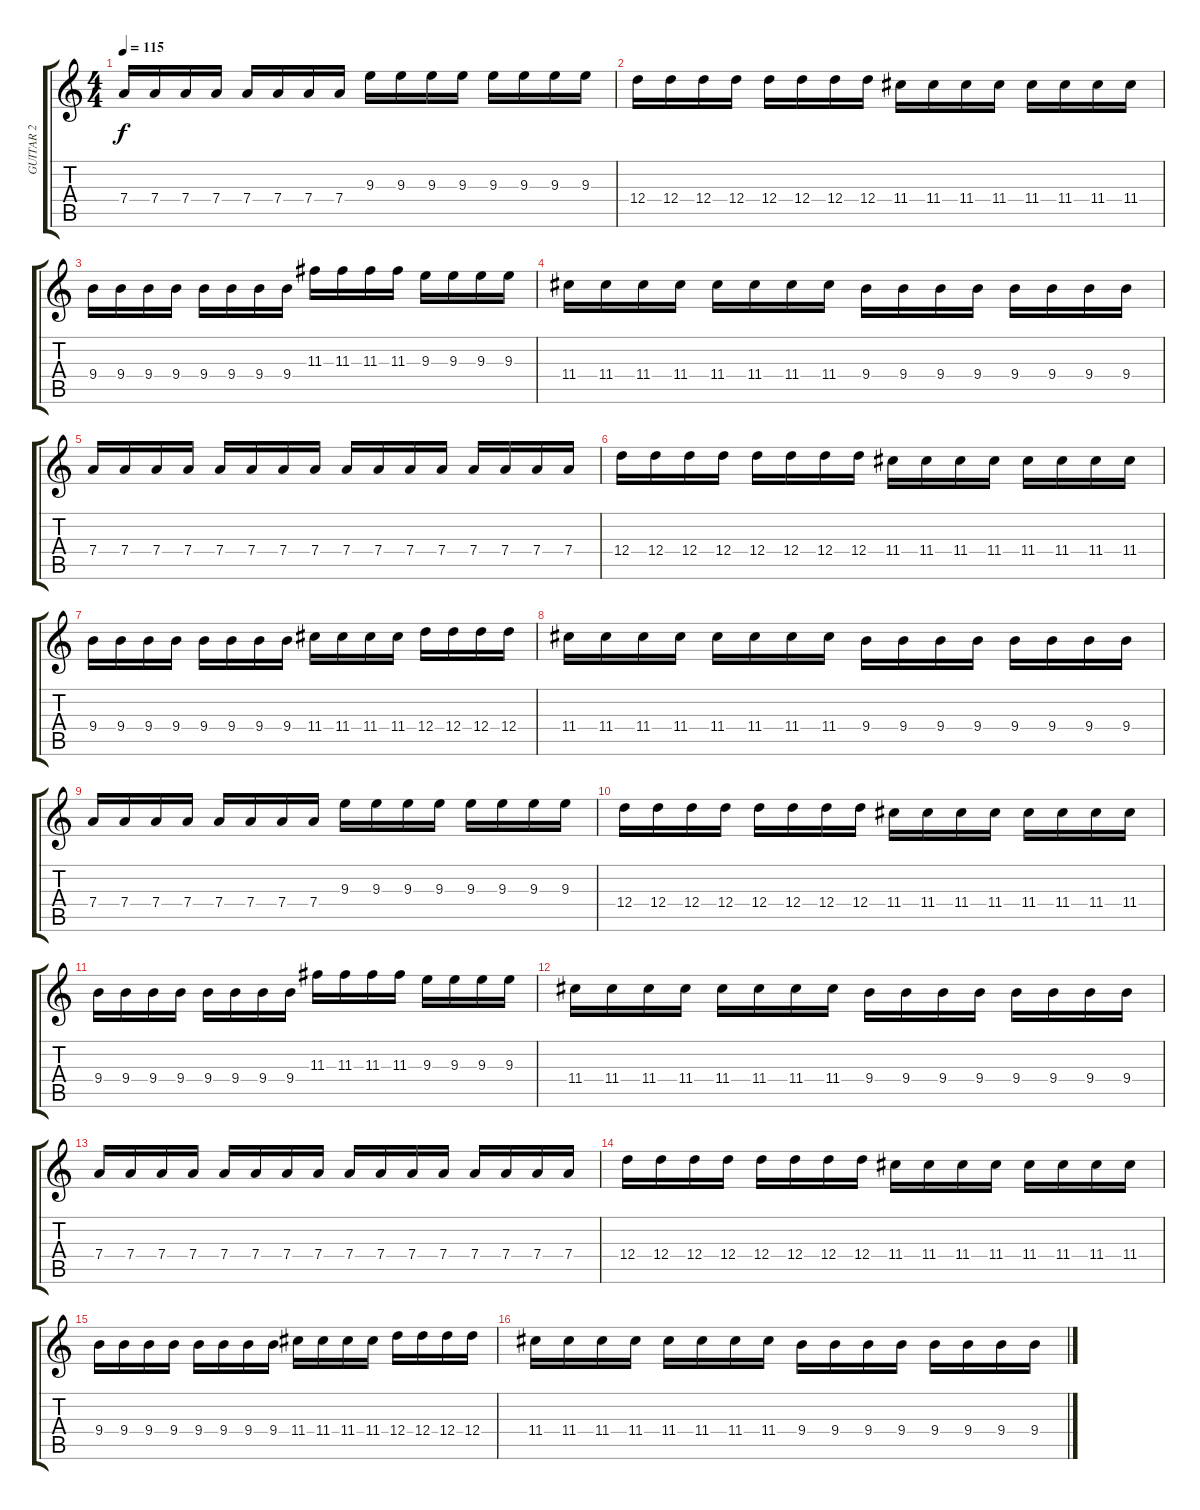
\track ("GUITAR 2" "GUITAR 2") {instrument distortionguitar}
\staff {score tabs}
\tuning (E4 B3 G3 D3 A2 E2) {hide}
\ts (4 4)
\tempo 115
\clef g2
\ks c
7.4.16{dy f} 7.4.16 7.4.16 7.4.16 7.4.16 7.4.16 7.4.16 7.4.16 9.3.16 9.3.16 9.3.16 9.3.16 9.3.16 9.3.16 9.3.16 9.3.16 |
12.4.16 12.4.16 12.4.16 12.4.16 12.4.16 12.4.16 12.4.16 12.4.16 11.4.16 11.4.16 11.4.16 11.4.16 11.4.16 11.4.16 11.4.16 11.4.16 |
9.4.16 9.4.16 9.4.16 9.4.16 9.4.16 9.4.16 9.4.16 9.4.16 11.3.16 11.3.16 11.3.16 11.3.16 9.3.16 9.3.16 9.3.16 9.3.16 |
11.4.16 11.4.16 11.4.16 11.4.16 11.4.16 11.4.16 11.4.16 11.4.16 9.4.16 9.4.16 9.4.16 9.4.16 9.4.16 9.4.16 9.4.16 9.4.16 |
7.4.16 7.4.16 7.4.16 7.4.16 7.4.16 7.4.16 7.4.16 7.4.16 7.4.16 7.4.16 7.4.16 7.4.16 7.4.16 7.4.16 7.4.16 7.4.16 |
12.4.16 12.4.16 12.4.16 12.4.16 12.4.16 12.4.16 12.4.16 12.4.16 11.4.16 11.4.16 11.4.16 11.4.16 11.4.16 11.4.16 11.4.16 11.4.16 |
9.4.16 9.4.16 9.4.16 9.4.16 9.4.16 9.4.16 9.4.16 9.4.16 11.4.16 11.4.16 11.4.16 11.4.16 12.4.16 12.4.16 12.4.16 12.4.16 |
11.4.16 11.4.16 11.4.16 11.4.16 11.4.16 11.4.16 11.4.16 11.4.16 9.4.16 9.4.16 9.4.16 9.4.16 9.4.16 9.4.16 9.4.16 9.4.16 |
7.4.16 7.4.16 7.4.16 7.4.16 7.4.16 7.4.16 7.4.16 7.4.16 9.3.16 9.3.16 9.3.16 9.3.16 9.3.16 9.3.16 9.3.16 9.3.16 |
12.4.16 12.4.16 12.4.16 12.4.16 12.4.16 12.4.16 12.4.16 12.4.16 11.4.16 11.4.16 11.4.16 11.4.16 11.4.16 11.4.16 11.4.16 11.4.16 |
9.4.16 9.4.16 9.4.16 9.4.16 9.4.16 9.4.16 9.4.16 9.4.16 11.3.16 11.3.16 11.3.16 11.3.16 9.3.16 9.3.16 9.3.16 9.3.16 |
11.4.16 11.4.16 11.4.16 11.4.16 11.4.16 11.4.16 11.4.16 11.4.16 9.4.16 9.4.16 9.4.16 9.4.16 9.4.16 9.4.16 9.4.16 9.4.16 |
7.4.16 7.4.16 7.4.16 7.4.16 7.4.16 7.4.16 7.4.16 7.4.16 7.4.16 7.4.16 7.4.16 7.4.16 7.4.16 7.4.16 7.4.16 7.4.16 |
12.4.16 12.4.16 12.4.16 12.4.16 12.4.16 12.4.16 12.4.16 12.4.16 11.4.16 11.4.16 11.4.16 11.4.16 11.4.16 11.4.16 11.4.16 11.4.16 |
9.4.16 9.4.16 9.4.16 9.4.16 9.4.16 9.4.16 9.4.16 9.4.16 11.4.16 11.4.16 11.4.16 11.4.16 12.4.16 12.4.16 12.4.16 12.4.16 |
11.4.16 11.4.16 11.4.16 11.4.16 11.4.16 11.4.16 11.4.16 11.4.16 9.4.16 9.4.16 9.4.16 9.4.16 9.4.16 9.4.16 9.4.16 9.4.16
